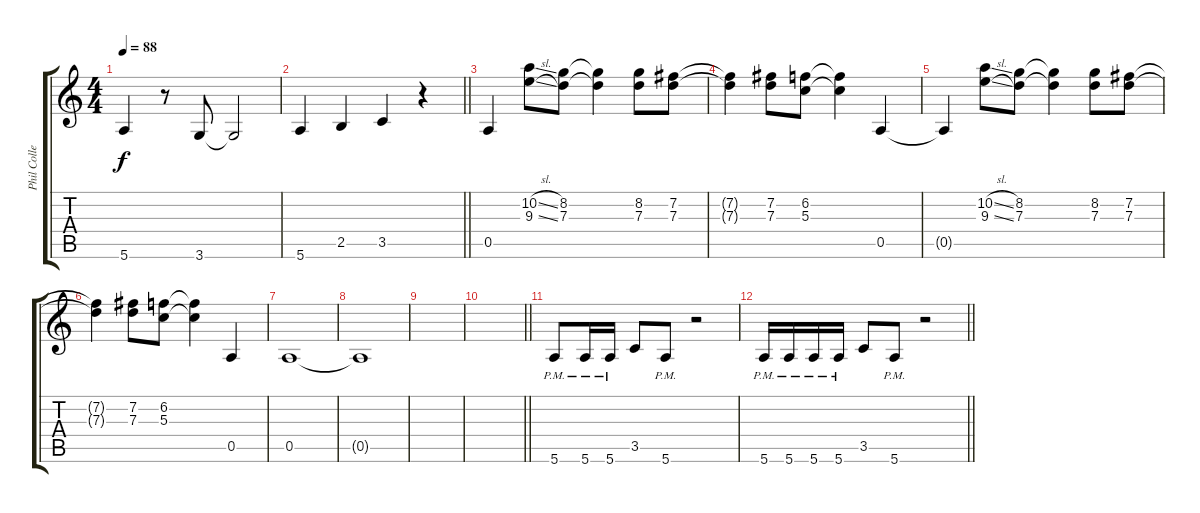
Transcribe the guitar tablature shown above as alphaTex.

\track ("Phil Collen" "Phil Colle") {instrument distortionguitar}
\staff {score tabs}
\tuning (E4 B3 G3 D3 A2 E2) {hide}
\ts (4 4)
\tempo 88
\clef g2
\ks c
5.6.4{dy f} r.8 3.6.8 3.6{t}.2 |
\barLineRight lightlight
5.6.4 2.5.4 3.5.4 r.4 |
0.5.4 (10.2{sl} 9.3{sl}).8 (8.2 7.3).8 (8.2{t} 7.3{t}).4 (8.2 7.3).8 (7.2 7.3).8 |
(7.2{t} 7.3{t}).4 (7.2 7.3).8 (6.2 5.3).8 (6.2{t} 5.3{t}).4 0.5.4 |
0.5{t}.4 (10.2{sl} 9.3{sl}).8 (8.2 7.3).8 (8.2{t} 7.3{t}).4 (8.2 7.3).8 (7.2 7.3).8 |
(7.2{t} 7.3{t}).4 (7.2 7.3).8 (6.2 5.3).8 (6.2{t} 5.3{t}).4 0.5.4 |
0.5.1 |
0.5{t}.1 |
|
\barLineRight lightlight
|
5.6{pm}.8 5.6{pm}.16 5.6{pm}.16 3.5.8 5.6{pm}.8 r.2 |
\barLineRight lightlight
5.6{pm}.16 5.6{pm}.16 5.6{pm}.16 5.6{pm}.16 3.5.8 5.6{pm}.8 r.2
